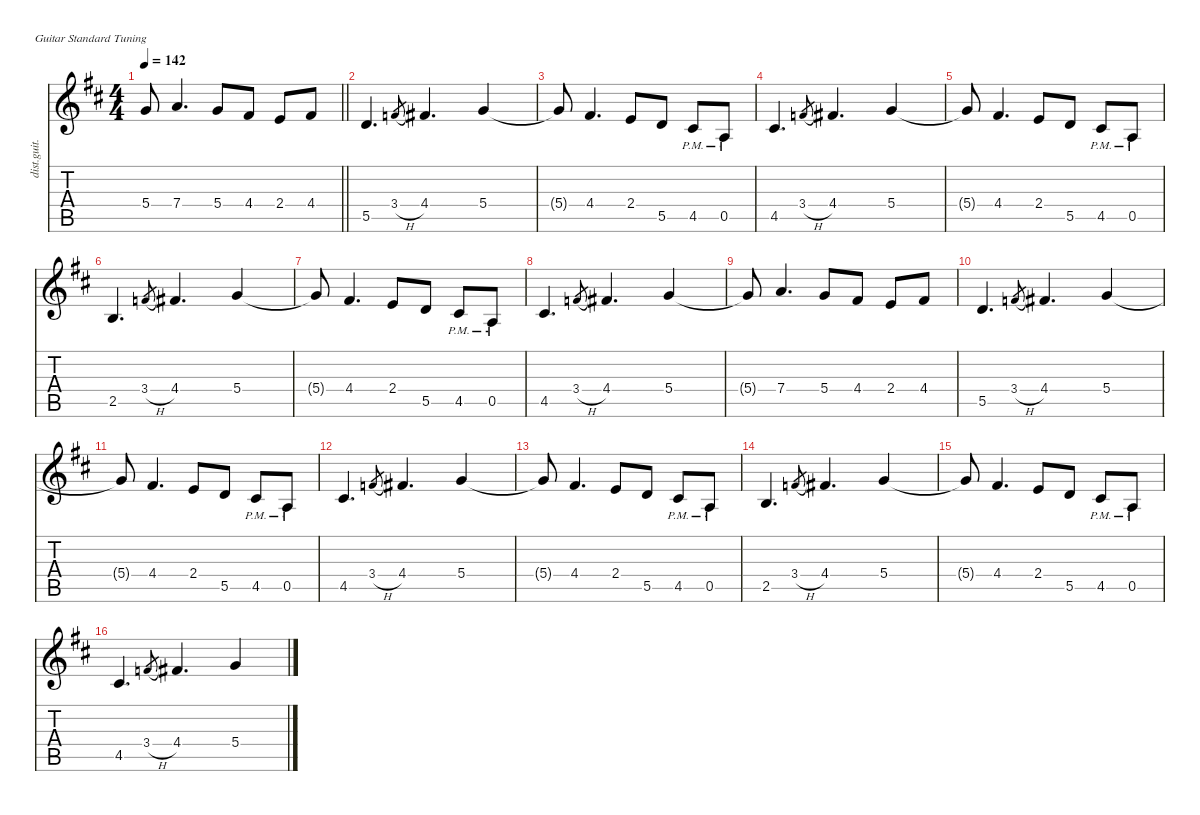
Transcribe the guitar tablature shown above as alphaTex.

\defaultSystemsLayout 4
\hideDynamics
\bracketExtendMode nobrackets
\otherSystemsTrackNameOrientation horizontal
\track ("James - Rythme Distortion" "dist.guit.") {defaultSystemsLayout 4 instrument distortionguitar}
\staff {score tabs}
\tuning (E4 B3 G3 D3 A2 E2)
\ts (4 4)
\tempo 142
\clef g2
\barLineRight lightlight
\ks bminor
5.4{t acc forcenatural}.8{dy f beam Up} 7.4{acc forcenatural}.4{d beam Up} 5.4{acc forcenatural}.8{beam Up} 4.4{acc #}.8{beam Up} 2.4{acc forcenatural}.8{beam Up} 4.4{acc #}.8{beam Up} |
5.5{acc forcenatural}.4{d beam Up} 3.4{h acc forcenatural}.8{gr dy mf beam Up} 4.4{acc #}.4{d dy f beam Up} 5.4{acc forcenatural}.4{beam Up} |
5.4{t acc forcenatural}.8{beam Up} 4.4{acc #}.4{d beam Up} 2.4{acc forcenatural}.8{beam Up} 5.5{acc forcenatural}.8{dy ff beam Up} 4.5{pm acc #}.8{dy f beam Up} 0.5{pm acc forcenatural}.8{beam Up} |
4.5{acc #}.4{d beam Up} 3.4{h acc forcenatural}.8{gr dy mf beam Up} 4.4{acc #}.4{d dy f beam Up} 5.4{acc forcenatural}.4{beam Up} |
5.4{t acc forcenatural}.8{beam Up} 4.4{acc #}.4{d beam Up} 2.4{acc forcenatural}.8{beam Up} 5.5{acc forcenatural}.8{dy ff beam Up} 4.5{pm acc #}.8{dy f beam Up} 0.5{pm acc forcenatural}.8{beam Up} |
2.5{acc forcenatural}.4{d beam Up} 3.4{h acc forcenatural}.8{gr dy mf beam Up} 4.4{acc #}.4{d dy f beam Up} 5.4{acc forcenatural}.4{beam Up} |
5.4{t acc forcenatural}.8{beam Up} 4.4{acc #}.4{d beam Up} 2.4{acc forcenatural}.8{beam Up} 5.5{acc forcenatural}.8{dy ff beam Up} 4.5{pm acc #}.8{dy f beam Up} 0.5{pm acc forcenatural}.8{beam Up} |
4.5{acc #}.4{d beam Up} 3.4{h acc forcenatural}.8{gr dy mf beam Up} 4.4{acc #}.4{d dy f beam Up} 5.4{acc forcenatural}.4{beam Up} |
5.4{t acc forcenatural}.8{beam Up} 7.4{acc forcenatural}.4{d beam Up} 5.4{acc forcenatural}.8{beam Up} 4.4{acc #}.8{beam Up} 2.4{acc forcenatural}.8{beam Up} 4.4{acc #}.8{beam Up} |
5.5{acc forcenatural}.4{d beam Up} 3.4{h acc forcenatural}.8{gr dy mf beam Up} 4.4{acc #}.4{d dy f beam Up} 5.4{acc forcenatural}.4{beam Up} |
5.4{t acc forcenatural}.8{beam Up} 4.4{acc #}.4{d beam Up} 2.4{acc forcenatural}.8{beam Up} 5.5{acc forcenatural}.8{dy ff beam Up} 4.5{pm acc #}.8{dy f beam Up} 0.5{pm acc forcenatural}.8{beam Up} |
4.5{acc #}.4{d beam Up} 3.4{h acc forcenatural}.8{gr dy mf beam Up} 4.4{acc #}.4{d dy f beam Up} 5.4{acc forcenatural}.4{beam Up} |
5.4{t acc forcenatural}.8{beam Up} 4.4{acc #}.4{d beam Up} 2.4{acc forcenatural}.8{beam Up} 5.5{acc forcenatural}.8{dy ff beam Up} 4.5{pm acc #}.8{dy f beam Up} 0.5{pm acc forcenatural}.8{beam Up} |
2.5{acc forcenatural}.4{d beam Up} 3.4{h acc forcenatural}.8{gr dy mf beam Up} 4.4{acc #}.4{d dy f beam Up} 5.4{acc forcenatural}.4{beam Up} |
5.4{t acc forcenatural}.8{beam Up} 4.4{acc #}.4{d beam Up} 2.4{acc forcenatural}.8{beam Up} 5.5{acc forcenatural}.8{dy ff beam Up} 4.5{pm acc #}.8{dy f beam Up} 0.5{pm acc forcenatural}.8{beam Up} |
4.5{acc #}.4{d beam Up} 3.4{h acc forcenatural}.8{gr dy mf beam Up} 4.4{acc #}.4{d dy f beam Up} 5.4{acc forcenatural}.4{beam Up}
